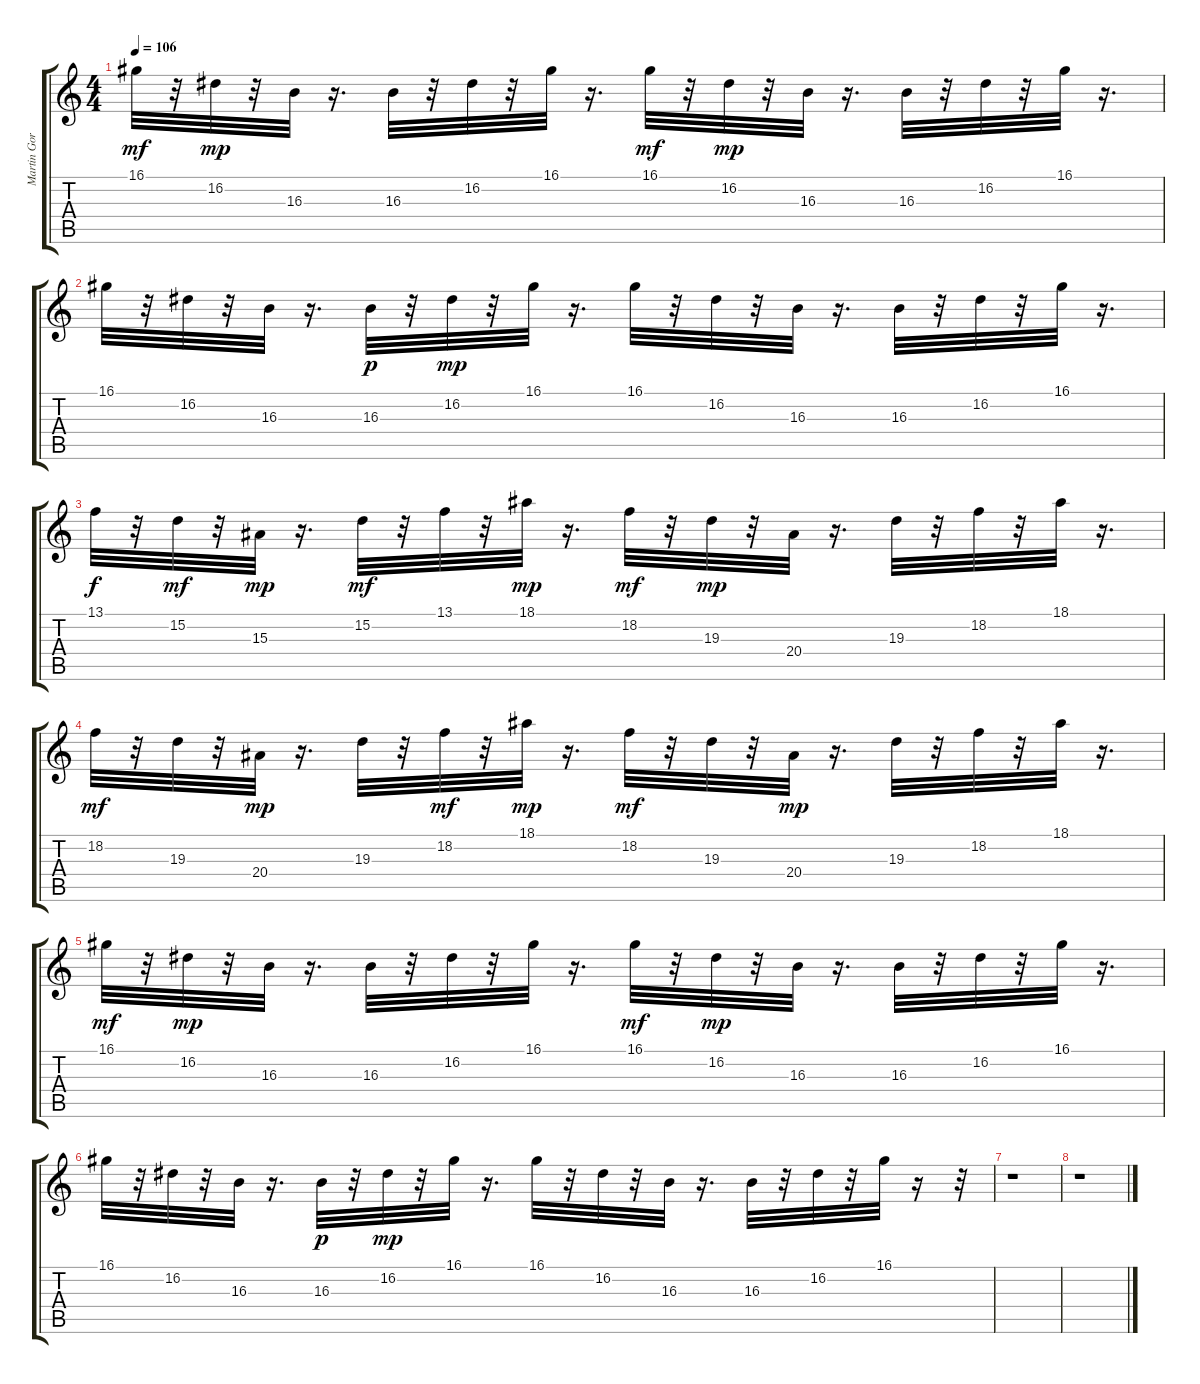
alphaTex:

\track ("Martin Gore - Keyboard IV" "Martin Gor") {instrument pad2warm}
\staff {score tabs}
\tuning (E4 B3 G3 D3 A2 E2) {hide}
\ts (4 4)
\tempo 106
\clef g2
\ks c
16.1.32{dy mf} r.32 16.2.32{dy mp} r.32 16.3.32 r.16{d} 16.3.32 r.32 16.2.32 r.32 16.1.32 r.16{d} 16.1.32{dy mf} r.32 16.2.32{dy mp} r.32 16.3.32 r.16{d} 16.3.32 r.32 16.2.32 r.32 16.1.32 r.16{d} |
16.1.32 r.32 16.2.32 r.32 16.3.32 r.16{d} 16.3.32{dy p} r.32 16.2.32{dy mp} r.32 16.1.32 r.16{d} 16.1.32 r.32 16.2.32 r.32 16.3.32 r.16{d} 16.3.32 r.32 16.2.32 r.32 16.1.32 r.16{d} |
13.1.32{dy f} r.32 15.2.32{dy mf} r.32 15.3.32{dy mp} r.16{d} 15.2.32{dy mf} r.32 13.1.32 r.32 18.1.32{dy mp} r.16{d} 18.2.32{dy mf} r.32 19.3.32{dy mp} r.32 20.4.32 r.16{d} 19.3.32 r.32 18.2.32 r.32 18.1.32 r.16{d} |
18.2.32{dy mf} r.32 19.3.32 r.32 20.4.32{dy mp} r.16{d} 19.3.32 r.32 18.2.32{dy mf} r.32 18.1.32{dy mp} r.16{d} 18.2.32{dy mf} r.32 19.3.32 r.32 20.4.32{dy mp} r.16{d} 19.3.32 r.32 18.2.32 r.32 18.1.32 r.16{d} |
16.1.32{dy mf} r.32 16.2.32{dy mp} r.32 16.3.32 r.16{d} 16.3.32 r.32 16.2.32 r.32 16.1.32 r.16{d} 16.1.32{dy mf} r.32 16.2.32{dy mp} r.32 16.3.32 r.16{d} 16.3.32 r.32 16.2.32 r.32 16.1.32 r.16{d} |
16.1.32 r.32 16.2.32 r.32 16.3.32 r.16{d} 16.3.32{dy p} r.32 16.2.32{dy mp} r.32 16.1.32 r.16{d} 16.1.32 r.32 16.2.32 r.32 16.3.32 r.16{d} 16.3.32 r.32 16.2.32 r.32 16.1.32 r.16 r.32 |
r.1 |
r.1
